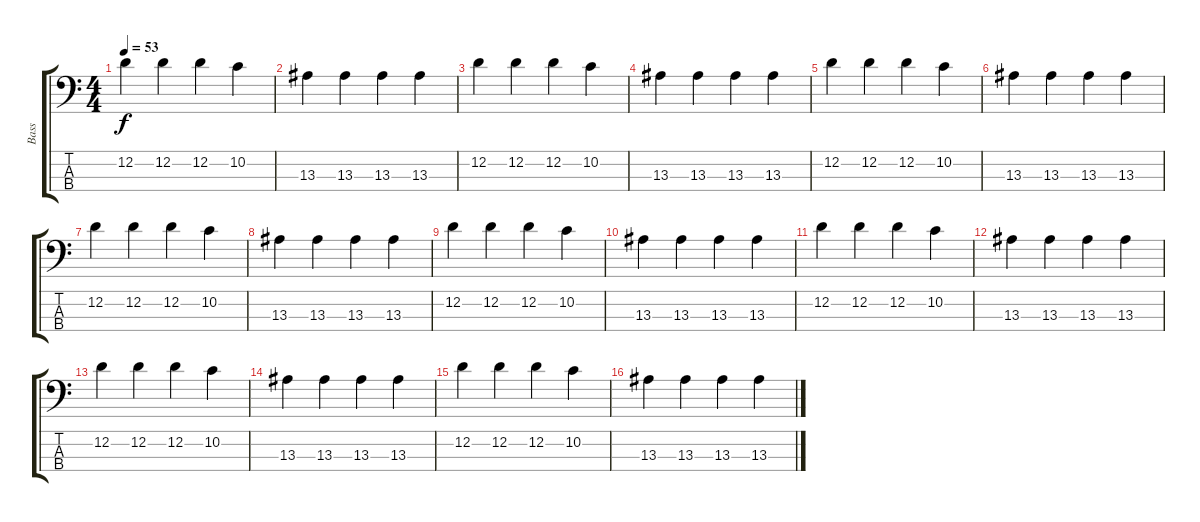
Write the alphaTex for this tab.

\track ("Bass" "Bass") {instrument electricbassfinger}
\staff {score tabs}
\tuning (G2 D2 A1 E1) {hide}
\ts (4 4)
\tempo 53
\clef f4
\ks c
12.2.4{dy f} 12.2.4 12.2.4 10.2.4 |
13.3.4 13.3.4 13.3.4 13.3.4 |
12.2.4 12.2.4 12.2.4 10.2.4 |
13.3.4 13.3.4 13.3.4 13.3.4 |
12.2.4 12.2.4 12.2.4 10.2.4 |
13.3.4 13.3.4 13.3.4 13.3.4 |
12.2.4 12.2.4 12.2.4 10.2.4 |
13.3.4 13.3.4 13.3.4 13.3.4 |
12.2.4 12.2.4 12.2.4 10.2.4 |
13.3.4 13.3.4 13.3.4 13.3.4 |
12.2.4 12.2.4 12.2.4 10.2.4 |
13.3.4 13.3.4 13.3.4 13.3.4 |
12.2.4 12.2.4 12.2.4 10.2.4 |
13.3.4 13.3.4 13.3.4 13.3.4 |
12.2.4 12.2.4 12.2.4 10.2.4 |
13.3.4 13.3.4 13.3.4 13.3.4
